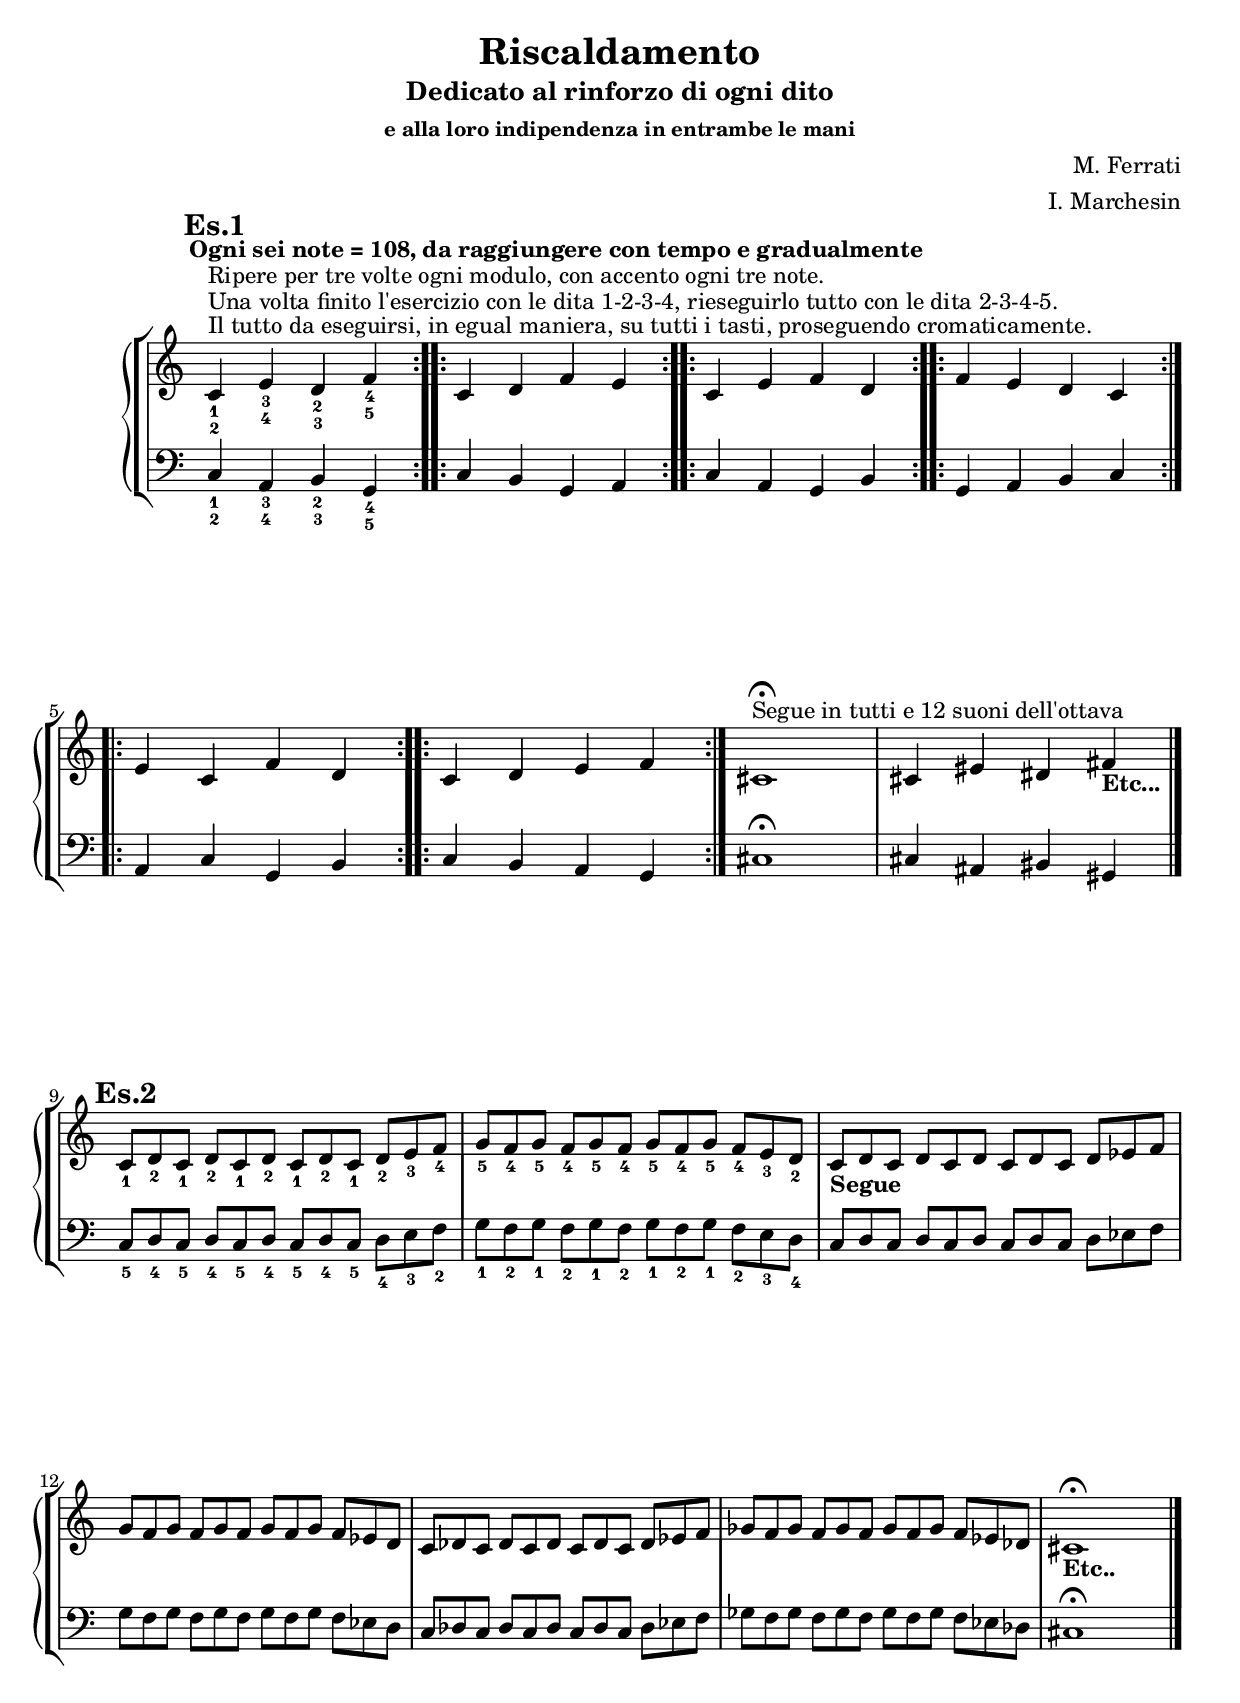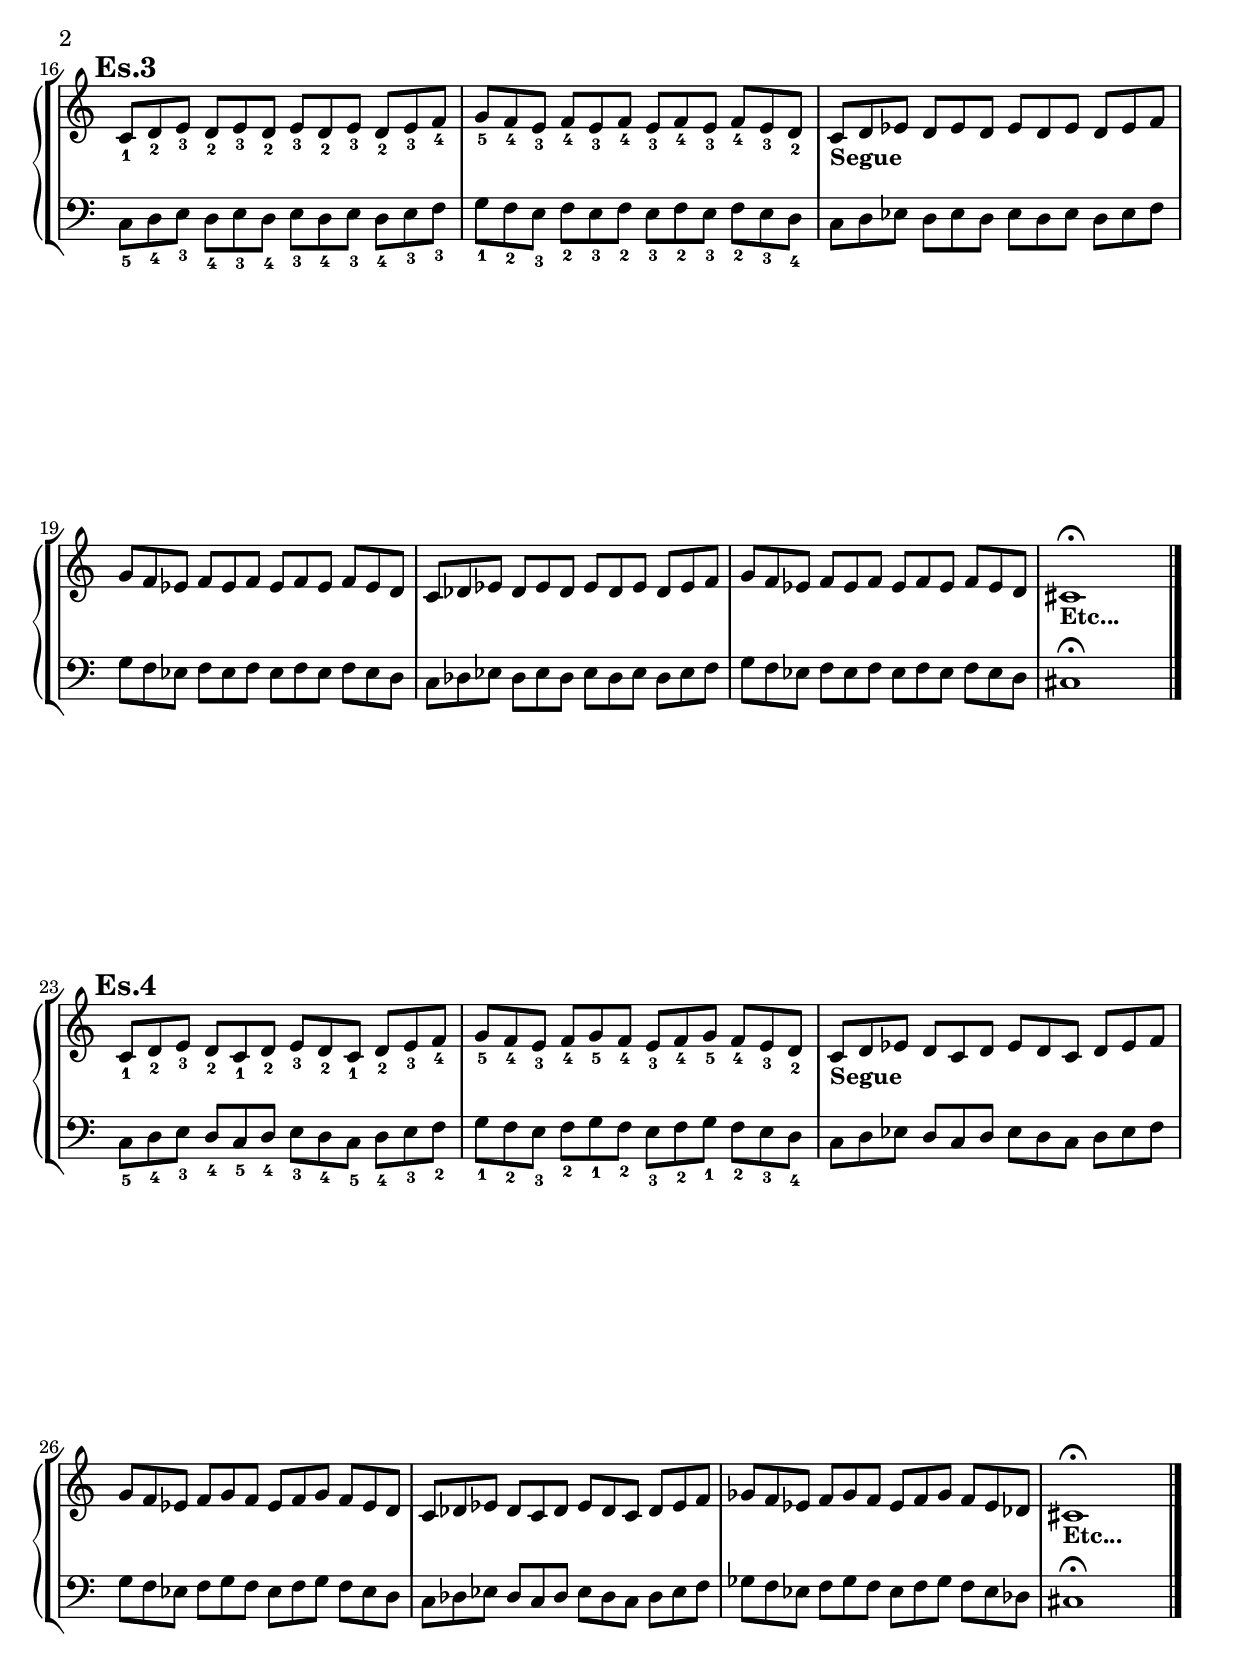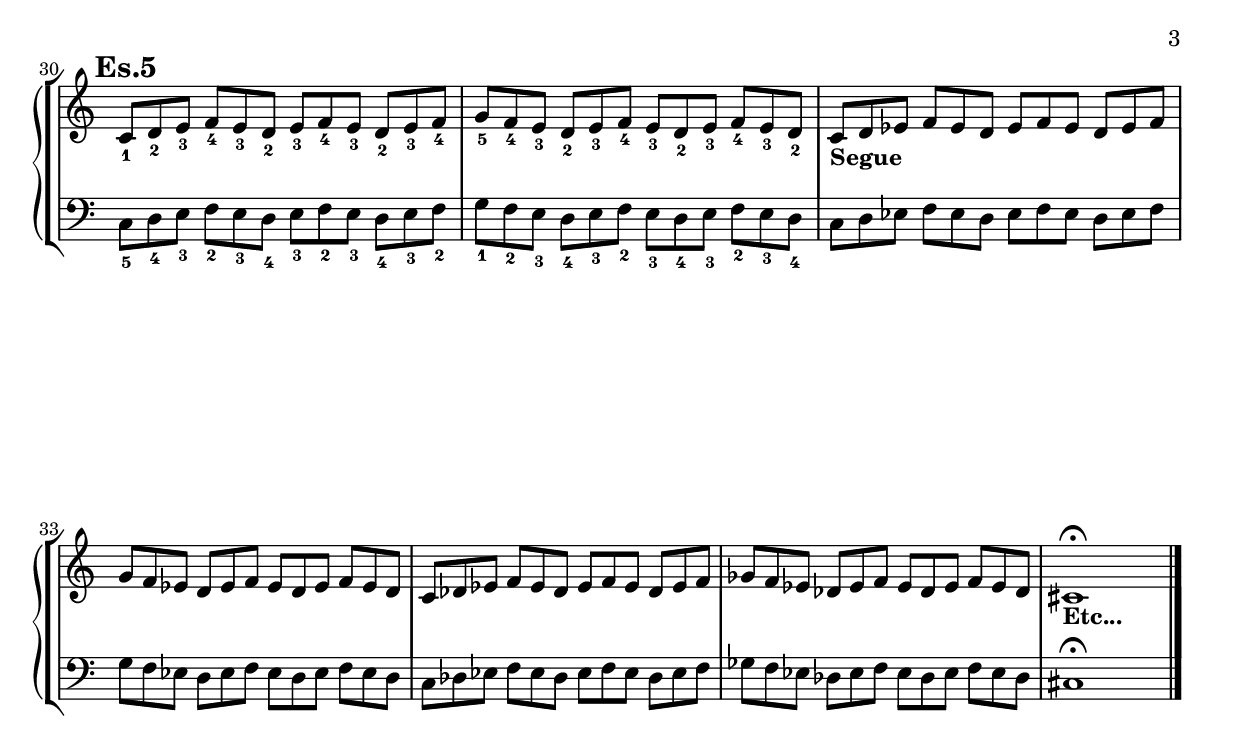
\header {
	title = "Riscaldamento"
	subtitle = "Dedicato al rinforzo di ogni dito"
	subsubtitle = "e alla loro indipendenza in entrambe le mani"
	composer = "M. Ferrati"
	arranger = "I. Marchesin"

	% I campi seguenti sono centrati in fondo
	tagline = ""
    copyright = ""
}

primodx = \relative
	{
	\mark \markup {\bold"Es.1"}
	\omit Staff.TimeSignature
	\tempo "Ogni sei note = 108, da raggiungere con tempo e gradualmente"
	\clef treble
	\repeat volta 3 { c'^\markup{"Il tutto da eseguirsi, in egual maniera, su tutti i tasti, proseguendo cromaticamente."}^\markup{"Una volta finito l'esercizio con le dita 1-2-3-4, rieseguirlo tutto con le dita 2-3-4-5."}^\markup{"Ripere per tre volte ogni modulo, con accento ogni tre note."}_1_2 e_3_4 d_2_3 f_4_5 }
	\repeat volta 3 { c d f e }
	\repeat volta 3 { c e f d }
	\repeat volta 3 { f e d c }
	\repeat volta 3 { e c f d }
	\repeat volta 3 { c d e f }
	cis1^\markup{"Segue in tutti e 12 suoni dell'ottava"}\fermata
	cis4 eis dis fis_\markup{\bold "Etc..."}\break \bar "|."
	}

primosx = \relative
	{
	\omit Staff.TimeSignature
	\clef bass
	\repeat volta 3 { c4_1_2 a_3_4 b_2_3 g_4_5 }
	\repeat volta 3 { c b g a }
	\repeat volta 3 { c a g b }
	\repeat volta 3 { g a b c }
	\repeat volta 3 { a c g b }
	\repeat volta 3 { c b a g }
	cis1\fermata
	cis4 ais bis gis \bar"|."
	}

secondodx = \relative 
	{
	\mark \markup {\bold"Es.2"}
	\time 12/8	
	\omit Staff.TimeSignature
	\clef treble
	
	c'8_1 d_2 c_1 d_2 c_1 d_2 c_1 d_2 c_1 d_2 e_3 f_4
	g_5 f_4 g_5 f_4 g_5 f_4 g_5 f_4 g_5 f_4 e_3 d_2
	c_\markup{\bold "Segue"} d c d c d c d c d ees f
	g f g f g f g f g f ees d
	c des c des c des c des c des ees f
	ges f ges f ges f ges f ges f ees des
	cis1_\markup{\bold "Etc.."}\fermata \hide r2 \bar "|."
	}

secondosx = \relative
	{
	\omit Staff.TimeSignature
	\clef bass
	c8_5 d_4 c_5 d_4 c_5 d_4 c_5 d_4 c_5 d_4 e_3 f_2
	g_1 f_2 g_1 f_2 g_1 f_2 g_1 f_2 g_1 f_2 e_3 d_4
	c d c d c d c d c d ees f
	g f g f g f g f g f ees d
	c des c des c des c des c des ees f
	ges f ges f ges f ges f ges f ees des
	cis1\fermata \hide r2 \break \bar "|."
	}
	


terzodx = \relative
	{
	\mark \markup {\bold"Es.3"}
	\omit Staff.TimeSignature
	\clef treble
	c'8_1 d_2 e_3 d_2 e_3 d_2 e_3 d_2 e_3 d_2 e_3 f_4
	g_5 f_4 e_3 f_4 e_3 f_4 e_3 f_4 e_3 f_4 e_3 d_2
	c_\markup{\bold "Segue"} d ees d ees d ees d ees d ees f
	g f ees f ees f ees f ees f ees d
	c des ees des ees des ees des ees des ees f
	g f ees f ees f ees f ees f ees d
	cis1_\markup{\bold "Etc..."} \fermata \hide r2 \break \bar "|."
	}

terzosx = \relative
	{
	\clef bass
	\omit Staff.TimeSignature
	c8_5 d_4 e_3 d_4 e_3 d_4 e_3 d_4 e_3 d_4 e_3 f_3
	g_1 f_2 e_3 f_2 e_3 f_2 e_3 f_2 e_3 f_2 e_3 d_4
	c d ees d ees d ees d ees d ees f
	g f ees f ees f ees f ees f ees d
	c des ees des ees des ees des ees des ees f
	g f ees f ees f ees f ees f ees d
	cis1 \fermata \hide r2 \break \bar "|."
	}

quartodx = \relative
	{
	\mark \markup {\bold"Es.4"}
	\omit Staff.TimeSignature
	\clef treble
	c'8_1 d_2 e_3 d_2 c_1 d_2 e_3 d_2 c_1 d_2 e_3 f_4
	g_5 f_4 e_3 f_4 g_5 f_4 e_3 f_4 g_5 f_4 e_3 d_2
	c_\markup{\bold "Segue"} d ees d c d ees d c d ees f
	g f ees f g f ees f g f ees d
	c des ees des c des ees des c des ees f
	ges f ees f ges f ees f ges f ees des
	cis1_\markup{\bold "Etc..."} \fermata \hide r2 \break \bar "|."
	}

quartosx = \relative
	{
	\omit Staff.TimeSignature
	\clef bass
	c8_5 d_4 e_3 d_4 c_5 d_4 e_3 d_4 c_5 d_4 e_3 f_2
	g_1 f_2 e_3 f_2 g_1 f_2 e_3 f_2 g_1 f_2 e_3 d_4
	c d ees d c d ees d c d ees f
	g f ees f g f ees f g f ees d
	c des ees des c des ees des c des ees f
	ges f ees f ges f ees f ges f ees des
	cis1 \fermata \hide r2 \break \bar "|."
	}

quintodx = \relative
	{
	\mark \markup {\bold"Es.5"}
	\omit Staff.TimeSignature
	\clef treble
	c'8_1 d_2 e_3 f_4 e_3 d_2 e_3 f_4 e_3 d_2 e_3 f_4
	g_5 f_4 e_3 d_2 e_3 f_4 e_3 d_2 e_3 f_4 e_3 d_2
	c_\markup{\bold "Segue"} d ees f ees d ees f ees d ees f
	g f ees d ees f ees d ees f ees d
	c des ees f ees des ees f ees des ees f
	ges f ees des ees f ees des ees f ees des
	cis1_\markup{\bold "Etc..."} \fermata \hide r2 \break \bar "|."
	}

quintosx = \relative
	{
	\omit Staff.TimeSignature
	\clef bass
	c8_5 d_4 e_3 f_2 e_3 d_4 e_3 f_2 e_3 d_4 e_3 f_2
	g_1 f_2 e_3 d_4 e_3 f_2 e_3 d_4 e_3 f_2 e_3 d_4
	c d ees f ees d ees f ees d ees f
	g f ees d ees f ees d ees f ees d
	c des ees f ees des ees f ees des ees f
	ges f ees des ees f ees des ees f ees des
	cis1 \fermata \hide r2 \break \bar "|."
	}


%devo studiare bene se è meglio /with {instrumentName = "es1"} o /murk /markup {"es1"}

\score {
	\new StaffGroup {
		<<
			\new PianoStaff	%\with { instrumentName = "Es.1" }
				<<
					\new Staff = "primodx" \primodx
					\new Staff = "primosx" \primosx
				>>
		>>
		<<
			\new PianoStaff %\with { instrumentName = "Es.2" }
				<<
					\new Staff = "secondodx" \secondodx
					\new Staff = "secondosx" \secondosx
				>>
		>>
		<<
			\new PianoStaff %\with { instrumentName = "Es.3" }
				<<
					\new Staff = "terzodx" \terzodx
					\new Staff = "terzosx" \terzosx
				>>
		>>
		<<
			\new PianoStaff %with { instrumentName = "Es.4" }
				<<
					\new Staff = "quartodx" \quartodx
					\new Staff = "quartosx" \quartosx
				>>
		>>
		<<
			\new PianoStaff %with { instrumentName = "Es.5" }
				<<
					\new Staff = "quintodx" \quintodx
					\new Staff = "quintosx" \quintosx
				>>
		>>
	}
	\layout{}
	\midi{}
}